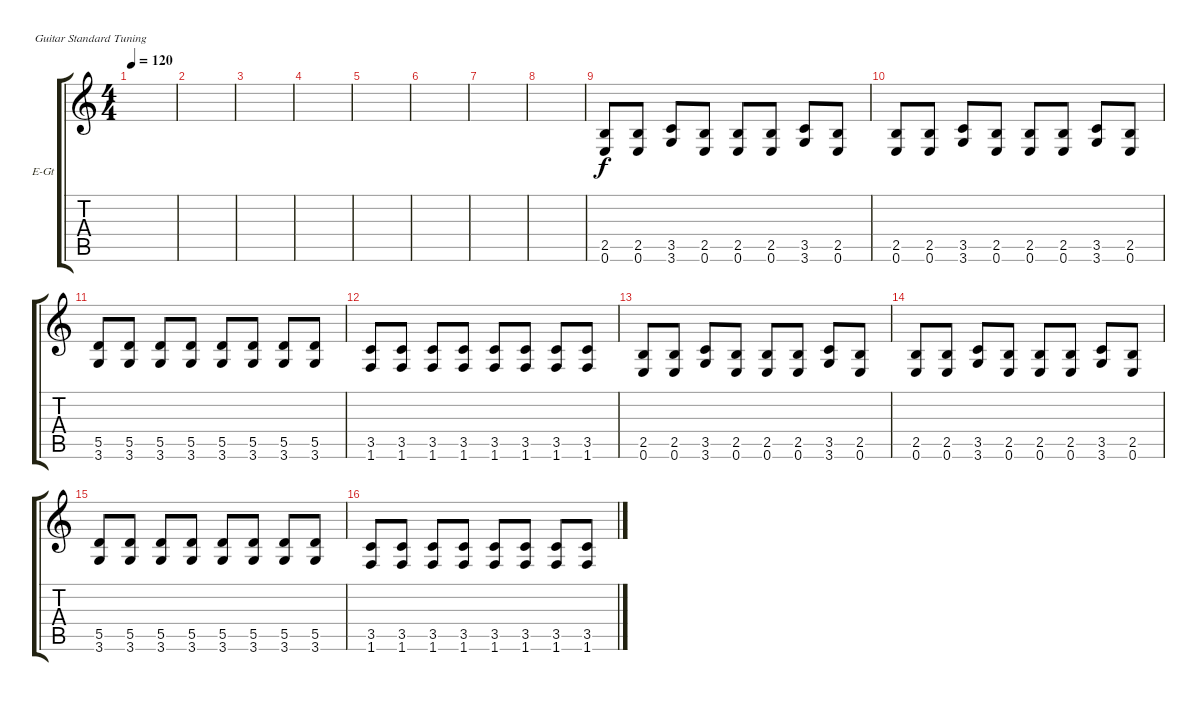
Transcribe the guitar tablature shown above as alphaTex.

\defaultSystemsLayout 4
\bracketExtendMode groupsimilarinstruments
\firstSystemTrackNameOrientation horizontal
\otherSystemsTrackNameOrientation horizontal
\track ("Electric Guitar" "E-Gt") {instrument distortionguitar}
\staff {score tabs}
\tuning (E4 B3 G3 D3 A2 E2)
\ts (4 4)
\tempo 120
\clef g2
\scale
0.333333
\ks c
|
\scale
0.333333 |
\scale
0.333333 |
\scale
0.333333 |
\scale
0.333333 |
\scale
0.333333 |
\scale
0.333333 |
\scale
0.333333 |
\scale
0.333333 (0.6 2.5).8 (2.5 0.6).8 (3.6 3.5).8 (2.5 0.6).8 (0.6 2.5).8 (2.5 0.6).8 (3.6 3.5).8 (2.5 0.6).8 |
\scale
0.333333 (0.6 2.5).8 (2.5 0.6).8 (3.6 3.5).8 (2.5 0.6).8 (0.6 2.5).8 (2.5 0.6).8 (3.6 3.5).8 (2.5 0.6).8 |
\scale
0.333333 (3.6 5.5).8 (5.5 3.6).8 (3.6 5.5).8 (5.5 3.6).8 (3.6 5.5).8 (3.6 5.5).8 (5.5 3.6).8 (3.6 5.5).8 |
\scale
0.333333 (3.5 1.6).8 (1.6 3.5).8 (3.5 1.6).8 (1.6 3.5).8 (3.5 1.6).8 (1.6 3.5).8 (3.5 1.6).8 (1.6 3.5).8 |
\scale
0.333333 (0.6 2.5).8 (2.5 0.6).8 (3.6 3.5).8 (2.5 0.6).8 (0.6 2.5).8 (2.5 0.6).8 (3.6 3.5).8 (2.5 0.6).8 |
\scale
0.333333 (0.6 2.5).8 (2.5 0.6).8 (3.6 3.5).8 (2.5 0.6).8 (0.6 2.5).8 (2.5 0.6).8 (3.6 3.5).8 (2.5 0.6).8 |
\scale
0.333333 (3.6 5.5).8 (5.5 3.6).8 (3.6 5.5).8 (5.5 3.6).8 (3.6 5.5).8 (3.6 5.5).8 (5.5 3.6).8 (3.6 5.5).8 |
\scale
0.333333 (3.5 1.6).8 (1.6 3.5).8 (3.5 1.6).8 (1.6 3.5).8 (3.5 1.6).8 (1.6 3.5).8 (3.5 1.6).8 (1.6 3.5).8
